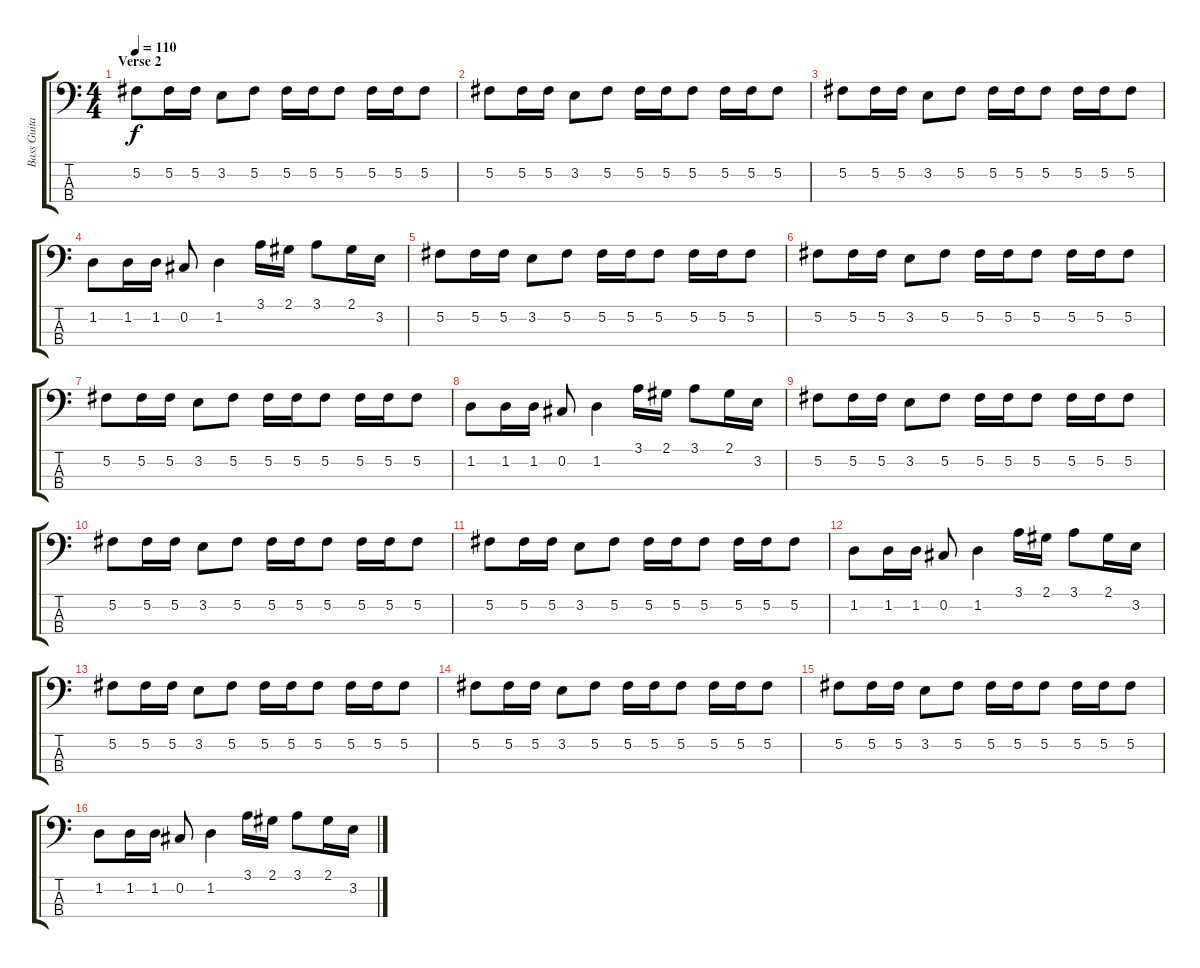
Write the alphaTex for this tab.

\track ("Bass Guitar" "Bass Guita") {instrument electricbassfinger}
\staff {score tabs}
\tuning (Gb2 Db2 Ab1 Eb1) {hide}
\ts (4 4)
\section ("" "Verse 2")
\tempo 110
\clef f4
\ks c
5.2.8{dy f} 5.2.16 5.2.16 3.2.8 5.2.8 5.2.16 5.2.16 5.2.8 5.2.16 5.2.16 5.2.8 |
5.2.8 5.2.16 5.2.16 3.2.8 5.2.8 5.2.16 5.2.16 5.2.8 5.2.16 5.2.16 5.2.8 |
5.2.8 5.2.16 5.2.16 3.2.8 5.2.8 5.2.16 5.2.16 5.2.8 5.2.16 5.2.16 5.2.8 |
1.2.8 1.2.16 1.2.16 0.2.8 1.2.4 3.1.16 2.1.16 3.1.8 2.1.16 3.2.16 |
5.2.8 5.2.16 5.2.16 3.2.8 5.2.8 5.2.16 5.2.16 5.2.8 5.2.16 5.2.16 5.2.8 |
5.2.8 5.2.16 5.2.16 3.2.8 5.2.8 5.2.16 5.2.16 5.2.8 5.2.16 5.2.16 5.2.8 |
5.2.8 5.2.16 5.2.16 3.2.8 5.2.8 5.2.16 5.2.16 5.2.8 5.2.16 5.2.16 5.2.8 |
1.2.8 1.2.16 1.2.16 0.2.8 1.2.4 3.1.16 2.1.16 3.1.8 2.1.16 3.2.16 |
5.2.8 5.2.16 5.2.16 3.2.8 5.2.8 5.2.16 5.2.16 5.2.8 5.2.16 5.2.16 5.2.8 |
5.2.8 5.2.16 5.2.16 3.2.8 5.2.8 5.2.16 5.2.16 5.2.8 5.2.16 5.2.16 5.2.8 |
5.2.8 5.2.16 5.2.16 3.2.8 5.2.8 5.2.16 5.2.16 5.2.8 5.2.16 5.2.16 5.2.8 |
1.2.8 1.2.16 1.2.16 0.2.8 1.2.4 3.1.16 2.1.16 3.1.8 2.1.16 3.2.16 |
5.2.8 5.2.16 5.2.16 3.2.8 5.2.8 5.2.16 5.2.16 5.2.8 5.2.16 5.2.16 5.2.8 |
5.2.8 5.2.16 5.2.16 3.2.8 5.2.8 5.2.16 5.2.16 5.2.8 5.2.16 5.2.16 5.2.8 |
5.2.8 5.2.16 5.2.16 3.2.8 5.2.8 5.2.16 5.2.16 5.2.8 5.2.16 5.2.16 5.2.8 |
1.2.8 1.2.16 1.2.16 0.2.8 1.2.4 3.1.16 2.1.16 3.1.8 2.1.16 3.2.16
